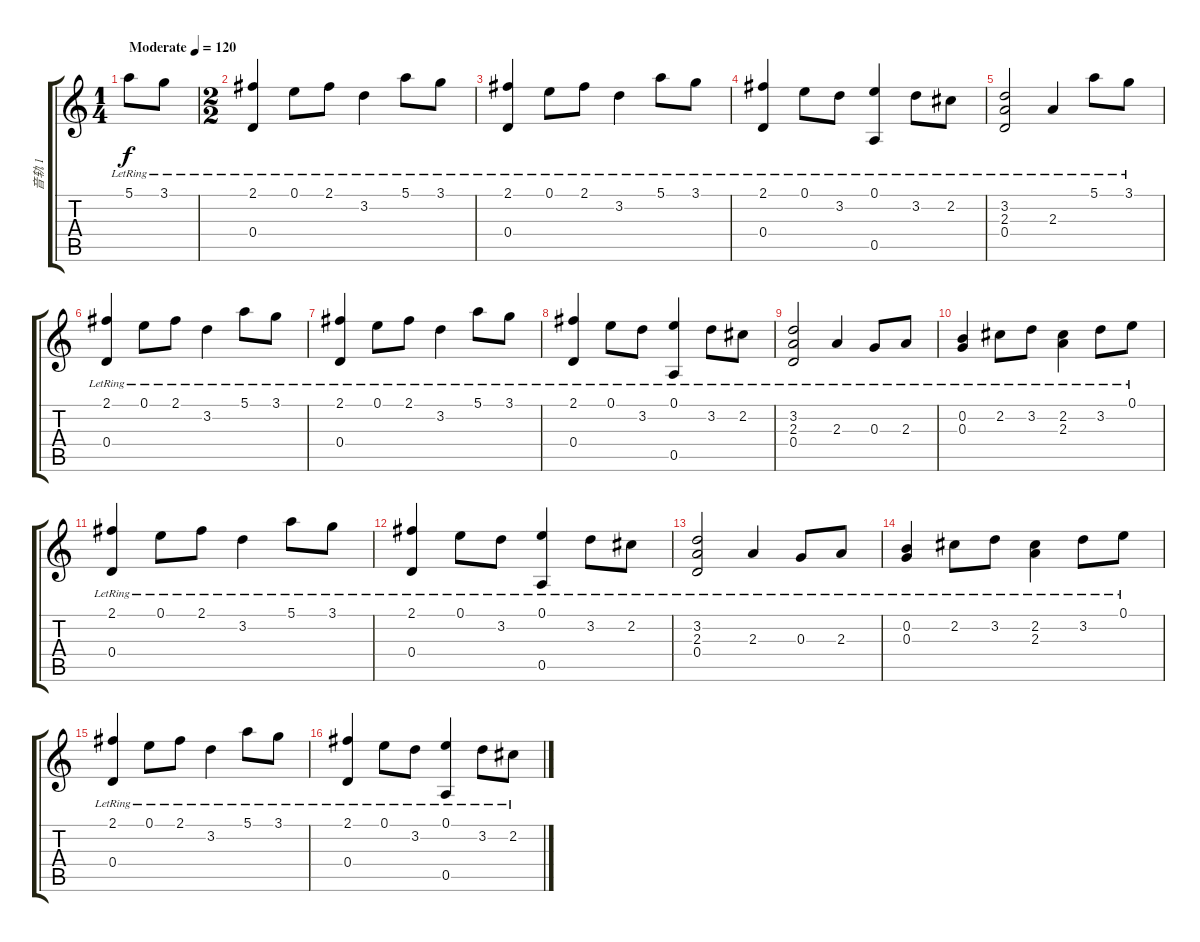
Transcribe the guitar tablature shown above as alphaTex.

\track ("音轨 1" "音轨 1") {instrument acousticguitarsteel}
\staff {score tabs}
\tuning (E4 B3 G3 D3 A2 E2) {hide}
\ts (1 4)
\tempo (120 "Moderate")
\clef g2
\ks c
5.1{lr}.8{dy f volume 16 balance 8 instrument acousticguitarsteel} 3.1{lr}.8 |
\ts (2 2)
(2.1{lr} 0.4{lr}).4 0.1{lr}.8 2.1{lr}.8 3.2{lr}.4 5.1{lr}.8 3.1{lr}.8 |
(2.1{lr} 0.4{lr}).4 0.1{lr}.8 2.1{lr}.8 3.2{lr}.4 5.1{lr}.8 3.1{lr}.8 |
(2.1{lr} 0.4{lr}).4 0.1{lr}.8 3.2{lr}.8 (0.1{lr} 0.5{lr}).4 3.2{lr}.8 2.2{lr}.8 |
(3.2{lr} 2.3{lr} 0.4{lr}).2 2.3{lr}.4 5.1{lr}.8{volume 16 balance 8 instrument acousticguitarsteel} 3.1{lr}.8 |
(2.1{lr} 0.4{lr}).4 0.1{lr}.8 2.1{lr}.8 3.2{lr}.4 5.1{lr}.8 3.1{lr}.8 |
(2.1{lr} 0.4{lr}).4 0.1{lr}.8 2.1{lr}.8 3.2{lr}.4 5.1{lr}.8 3.1{lr}.8 |
(2.1{lr} 0.4{lr}).4 0.1{lr}.8 3.2{lr}.8 (0.1{lr} 0.5{lr}).4 3.2{lr}.8 2.2{lr}.8 |
(3.2{lr} 2.3{lr} 0.4{lr}).2 2.3{lr}.4 0.3{lr}.8 2.3{lr}.8 |
(0.2{lr} 0.3{lr}).4 2.2{lr}.8 3.2{lr}.8 (2.2{lr} 2.3{lr}).4 3.2{lr}.8 0.1{lr}.8 |
(2.1{lr} 0.4{lr}).4 0.1{lr}.8 2.1{lr}.8 3.2{lr}.4 5.1{lr}.8 3.1{lr}.8 |
(2.1{lr} 0.4{lr}).4 0.1{lr}.8 3.2{lr}.8 (0.1{lr} 0.5{lr}).4 3.2{lr}.8 2.2{lr}.8 |
(3.2{lr} 2.3{lr} 0.4{lr}).2 2.3{lr}.4 0.3{lr}.8 2.3{lr}.8 |
(0.2{lr} 0.3{lr}).4 2.2{lr}.8 3.2{lr}.8 (2.2{lr} 2.3{lr}).4 3.2{lr}.8 0.1{lr}.8 |
(2.1{lr} 0.4{lr}).4 0.1{lr}.8 2.1{lr}.8 3.2{lr}.4 5.1{lr}.8 3.1{lr}.8 |
(2.1{lr} 0.4{lr}).4 0.1{lr}.8 3.2{lr}.8 (0.1{lr} 0.5{lr}).4 3.2{lr}.8 2.2{lr}.8
